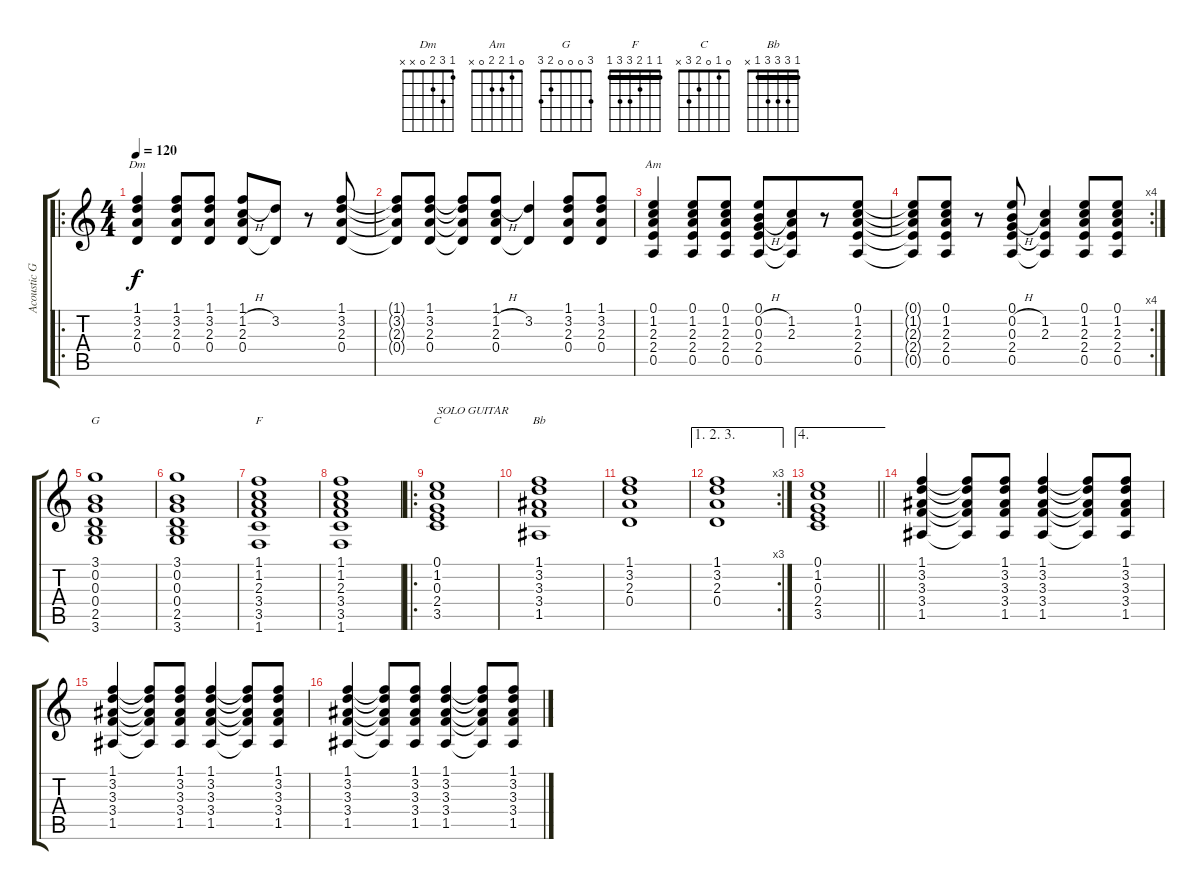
\track ("Acoustic Guitar" "Acoustic G") {instrument acousticguitarsteel}
\staff {score tabs}
\tuning (E4 B3 G3 D3 A2 E2) {hide}
\chord ("Dm" 1 3 2 0 x x)
\chord ("Am" 0 1 2 2 0 x)
\chord ("G" 3 0 0 0 2 3)
\chord ("F" 1 1 2 3 3 1) {barre 1}
\chord ("C" 0 1 0 2 3 x)
\chord ("Bb" 1 3 3 3 1 x) {barre 1}
\ro
\ts (4 4)
\tempo 120
\clef g2
\ks c
(1.1 3.2 2.3 0.4).4{ch "Dm" dy f} (1.1 3.2 2.3 0.4).8 (1.1 3.2 2.3 0.4).8 (1.1 1.2{h} 2.3 0.4).8 (3.2 0.4{t}).8 r.8 (1.1 3.2 2.3 0.4).8 |
(1.1{t} 3.2{t} 2.3{t} 0.4{t}).8 (1.1 3.2 2.3 0.4).8 (1.1{t} 3.2{t} 2.3{t} 0.4{t}).8 (1.1 1.2{h} 2.3 0.4).8 (3.2 0.4{t}).4 (1.1 3.2 2.3 0.4).8 (1.1 3.2 2.3 0.4).8 |
(0.1 1.2 2.3 2.4 0.5).4{ch "Am"} (0.1 1.2 2.3 2.4 0.5).8 (0.1 1.2 2.3 2.4 0.5).8 (0.1 0.2{h} 0.3{h} 2.4 0.5).8 (1.2 2.3 2.4{t} 0.5{t}).8{beam merge} r.8 (0.1 1.2 2.3 2.4 0.5).8 |
\rc 4
(0.1{t} 1.2{t} 2.3{t} 2.4{t} 0.5{t}).8 (0.1 1.2 2.3 2.4 0.5).8 r.8 (0.1 0.2{h} 0.3{h} 2.4 0.5).8 (1.2 2.3 2.4{t} 0.5{t}).4 (0.1 1.2 2.3 2.4 0.5).8 (0.1 1.2 2.3 2.4 0.5).8 |
(3.1 0.2 0.3 0.4 2.5 3.6).1{ch "G"} |
(3.1 0.2 0.3 0.4 2.5 3.6).1 |
(1.1 1.2 2.3 3.4 3.5 1.6).1{ch "F"} |
(1.1 1.2 2.3 3.4 3.5 1.6).1 |
\ro
(0.1 1.2 0.3 2.4 3.5).1{ch "C" txt "SOLO GUITAR"} |
(1.1 3.2 3.3 3.4 1.5).1{ch "Bb"} |
(1.1 3.2 2.3 0.4).1 |
\ae (1 2 3)
\rc 3
(1.1 3.2 2.3 0.4).1 |
\ae 4
\barLineRight lightlight
(0.1 1.2 0.3 2.4 3.5).1 |
(1.1 3.2 3.3 3.4 1.5).4 (1.1{t} 3.2{t} 3.3{t} 3.4{t} 1.5{t}).8 (1.1 3.2 3.3 3.4 1.5).8 (1.1 3.2 3.3 3.4 1.5).4 (1.1{t} 3.2{t} 3.3{t} 3.4{t} 1.5{t}).8 (1.1 3.2 3.3 3.4 1.5).8 |
(1.1 3.2 3.3 3.4 1.5).4 (1.1{t} 3.2{t} 3.3{t} 3.4{t} 1.5{t}).8 (1.1 3.2 3.3 3.4 1.5).8 (1.1 3.2 3.3 3.4 1.5).4 (1.1{t} 3.2{t} 3.3{t} 3.4{t} 1.5{t}).8 (1.1 3.2 3.3 3.4 1.5).8 |
(1.1 3.2 3.3 3.4 1.5).4 (1.1{t} 3.2{t} 3.3{t} 3.4{t} 1.5{t}).8 (1.1 3.2 3.3 3.4 1.5).8 (1.1 3.2 3.3 3.4 1.5).4 (1.1{t} 3.2{t} 3.3{t} 3.4{t} 1.5{t}).8 (1.1 3.2 3.3 3.4 1.5).8
